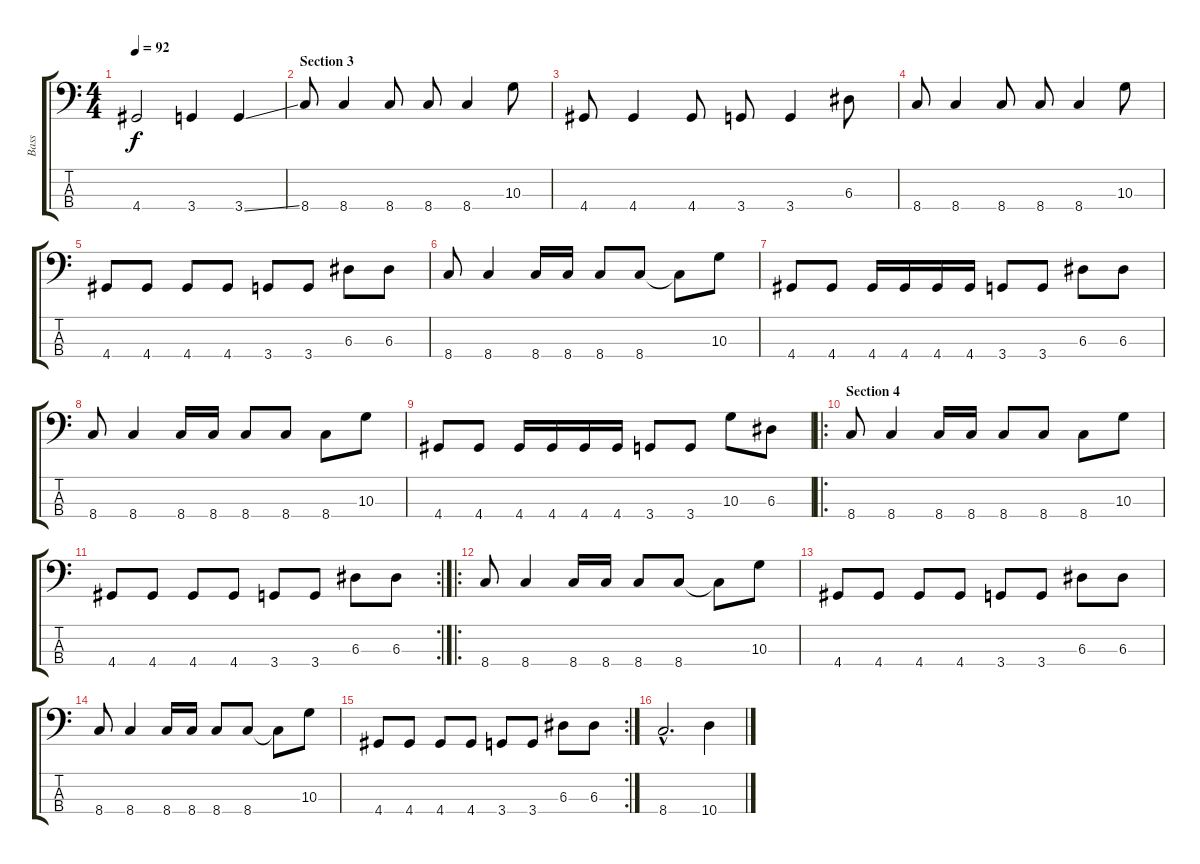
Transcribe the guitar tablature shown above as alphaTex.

\track ("Bass" "Bass") {instrument electricbasspick}
\staff {score tabs}
\tuning (G2 D2 A1 E1) {hide}
\ts (4 4)
\tempo 92
\clef f4
\ks c
4.4.2{dy f} 3.4.4 3.4{ss}.4 |
\section ("" "Section 3")
8.4.8 8.4.4 8.4.8 8.4.8 8.4.4 10.3.8 |
4.4.8 4.4.4 4.4.8 3.4.8 3.4.4 6.3.8 |
8.4.8 8.4.4 8.4.8 8.4.8 8.4.4 10.3.8 |
4.4.8 4.4.8 4.4.8 4.4.8 3.4.8 3.4.8 6.3.8 6.3.8 |
8.4.8 8.4.4 8.4.16 8.4.16 8.4.8 8.4.8 8.4{t}.8 10.3.8 |
4.4.8 4.4.8 4.4.16 4.4.16 4.4.16 4.4.16 3.4.8 3.4.8 6.3.8 6.3.8 |
8.4.8 8.4.4 8.4.16 8.4.16 8.4.8 8.4.8 8.4.8 10.3.8 |
4.4.8 4.4.8 4.4.16 4.4.16 4.4.16 4.4.16 3.4.8 3.4.8 10.3.8 6.3.8 |
\ro
\section ("" "Section 4")
8.4.8 8.4.4 8.4.16 8.4.16 8.4.8 8.4.8 8.4.8 10.3.8 |
\rc 2
4.4.8 4.4.8 4.4.8 4.4.8 3.4.8 3.4.8 6.3.8 6.3.8 |
\ro
8.4.8 8.4.4 8.4.16 8.4.16 8.4.8 8.4.8 8.4{t}.8 10.3.8 |
4.4.8 4.4.8 4.4.8 4.4.8 3.4.8 3.4.8 6.3.8 6.3.8 |
8.4.8 8.4.4 8.4.16 8.4.16 8.4.8 8.4.8 8.4{t}.8 10.3.8 |
\rc 2
4.4.8 4.4.8 4.4.8 4.4.8 3.4.8 3.4.8 6.3.8 6.3.8 |
8.4{hac}.2{d} 10.4{ss}.4
